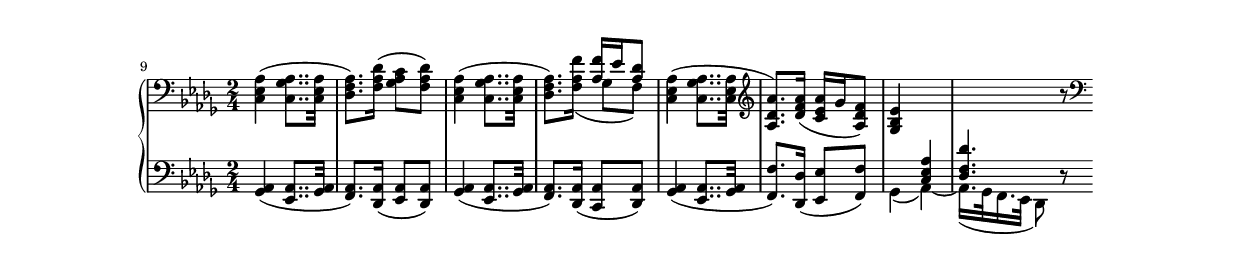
\version "2.14.0"
\include "english.ly"
#(set-global-staff-size 15)
\paper {
  line-width = 16\cm
  indent = 0\cm
}

% NR 1.7 Repeats

% Beethoven, Op. 57
% Piano sonata 23 - Dem Grafen Franz von Brunswick Gewidmet
% Movt II, Andante con moto
% Measures 9 - 16

\header {
  lsrtags = "headwords"
  texidoc = ""
  doctitle = "headword"
}


\new PianoStaff <<

   \new Staff = RH {
      \clef bass
      \key df \major
      \time 2/4
      \set Score.currentBarNumber = #9
      \bar "|:"
      <af ef c>4 (
      <af gf c>8..
      <af ef c>32
      |
      <af f df>8. )
      <df' af f>16 (
      <c' af gf>8
      <df' af f>8 )
      |
      <af ef c>4 (
      <af gf c>8..
      <af ef c>32
      |
      <af f df>8. )
      \slurDown
      <f' af f>16 (
      <<
         {
            \voiceTwo
            gf8
            f8 )
         }
         \new Voice {
            \voiceOne
            <f' af>16
            ef'16
            <df' af>8
         }
      >>
      \oneVoice
      |
      <af ef c>4 (
      <af gf c>8..
      <af ef c>32
      \clef treble
      |
      <af' df' af>8. )
      <af' f' df'>16 (
      <af' ef' c'>16
      gf'16
      <f' df' af>8 )
      |
      \slurUp
      <ef' bf gf>4
      \change Staff = LH
      \voiceOne
      <af ef c>4
      |
      <df' f df>4.
      \change Staff = RH
      \oneVoice
      r8
      \clef bass
      \bar ":|"
   }

   \new Staff = LH {
      \clef bass
      \key df \major
      \time 2/4
      <af, gf,>4 (
      <af, ef,>8..
      <af, gf,>32
      |
      <af, f,>8. )
      <af, df,>16 (
      <af, ef,>8
      <af, df,>8 )
      |
      <af, gf,>4 (
      <af, ef,>8..
      <af, gf,>32
      |
      <af, f,>8. )
      <af, df,>16 (
      <af, c,>8
      <af, df,> )
      |
      <af, gf,>4 (
      <af, ef,>8..
      <af, gf,>32
      |
      <f f,>8. )
      <df df,>16 (
      <ef ef,>8
      <f f,>8 )
      |
      \voiceTwo
      gf,4  (
      af,4 ~ )
      |
      af,16. [ (
      gf,32
      f,16.
      ef,32 ]
      df,8 )
      \oneVoice
      r8
   }

>>
